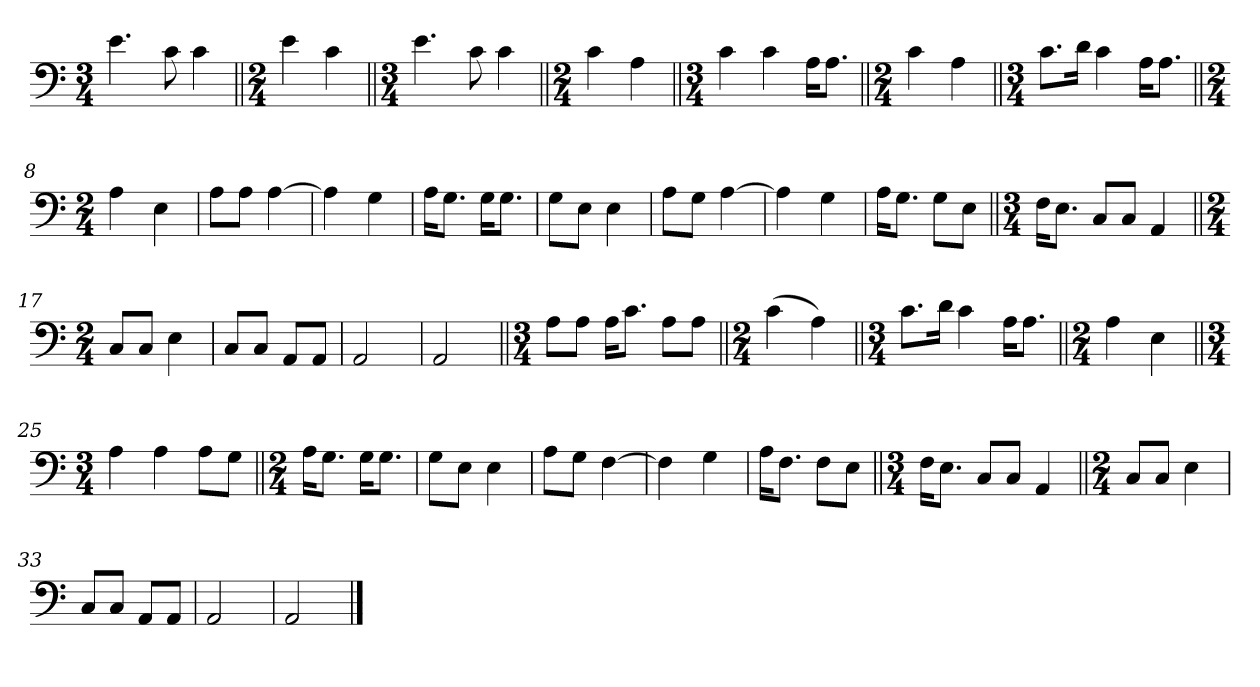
**kern
*part1
*staff1
*clefF4
*k[]
*M3/4
*MM58
=1
4.e\
8c\
4c\
=2||
*M2/4
4e\
4c\
=3||
*M3/4
4.e\
8c\
4c\
=4||
*M2/4
4c\
4A\
=5||
*M3/4
4c\
4c\
16A\KL
8.A\J
=6||
*M2/4
4c\
4A\
=7||
*M3/4
8.c\L
16d\Jk
4c\
16A\KL
8.A\J
=8||
*M2/4
4A\
4E\
=9
8A\L
8A\J
[4A\
=10
4A\]
4G\
!!LO:LB:g=z
=11
16A\KL
8.G\J
16G\KL
8.G\J
=12
8G\L
8E\J
4E\
=13
8A\L
8G\J
[4A\
=14
4A\]
4G\
=15
16A\KL
8.G\J
8G\L
8E\J
=16||
*M3/4
16F\KL
8.E\J
8C/L
8C/J
4AA/
=17||
*M2/4
8C/L
8C/J
4E\
=18
8C/L
8C/J
8AA/L
8AA/J
=19
2AA/
=20
2AA/
!!LO:LB:g=z
=21||
*M3/4
8A\L
8A\J
16A\KL
8.c\J
8A\L
8A\J
=22||
*M2/4
(>4c\
4A\)
=23||
*M3/4
8.c\L
16d\Jk
4c\
16A\KL
8.A\J
=24||
*M2/4
4A\
4E\
=25||
*M3/4
4A\
4A\
8A\L
8G\J
=26||
*M2/4
16A\KL
8.G\J
16G\KL
8.G\J
=27
8G\L
8E\J
4E\
=28
8A\L
8G\J
[4F\
=29
4F\]
4G\
!!LO:LB:g=z
=30
16A\KL
8.F\J
8F\L
8E\J
=31||
*M3/4
16F\KL
8.E\J
8C/L
8C/J
4AA/
=32||
*M2/4
8C/L
8C/J
4E\
=33
8C/L
8C/J
8AA/L
8AA/J
=34
2AA/
=35
2AA/
==
*-
